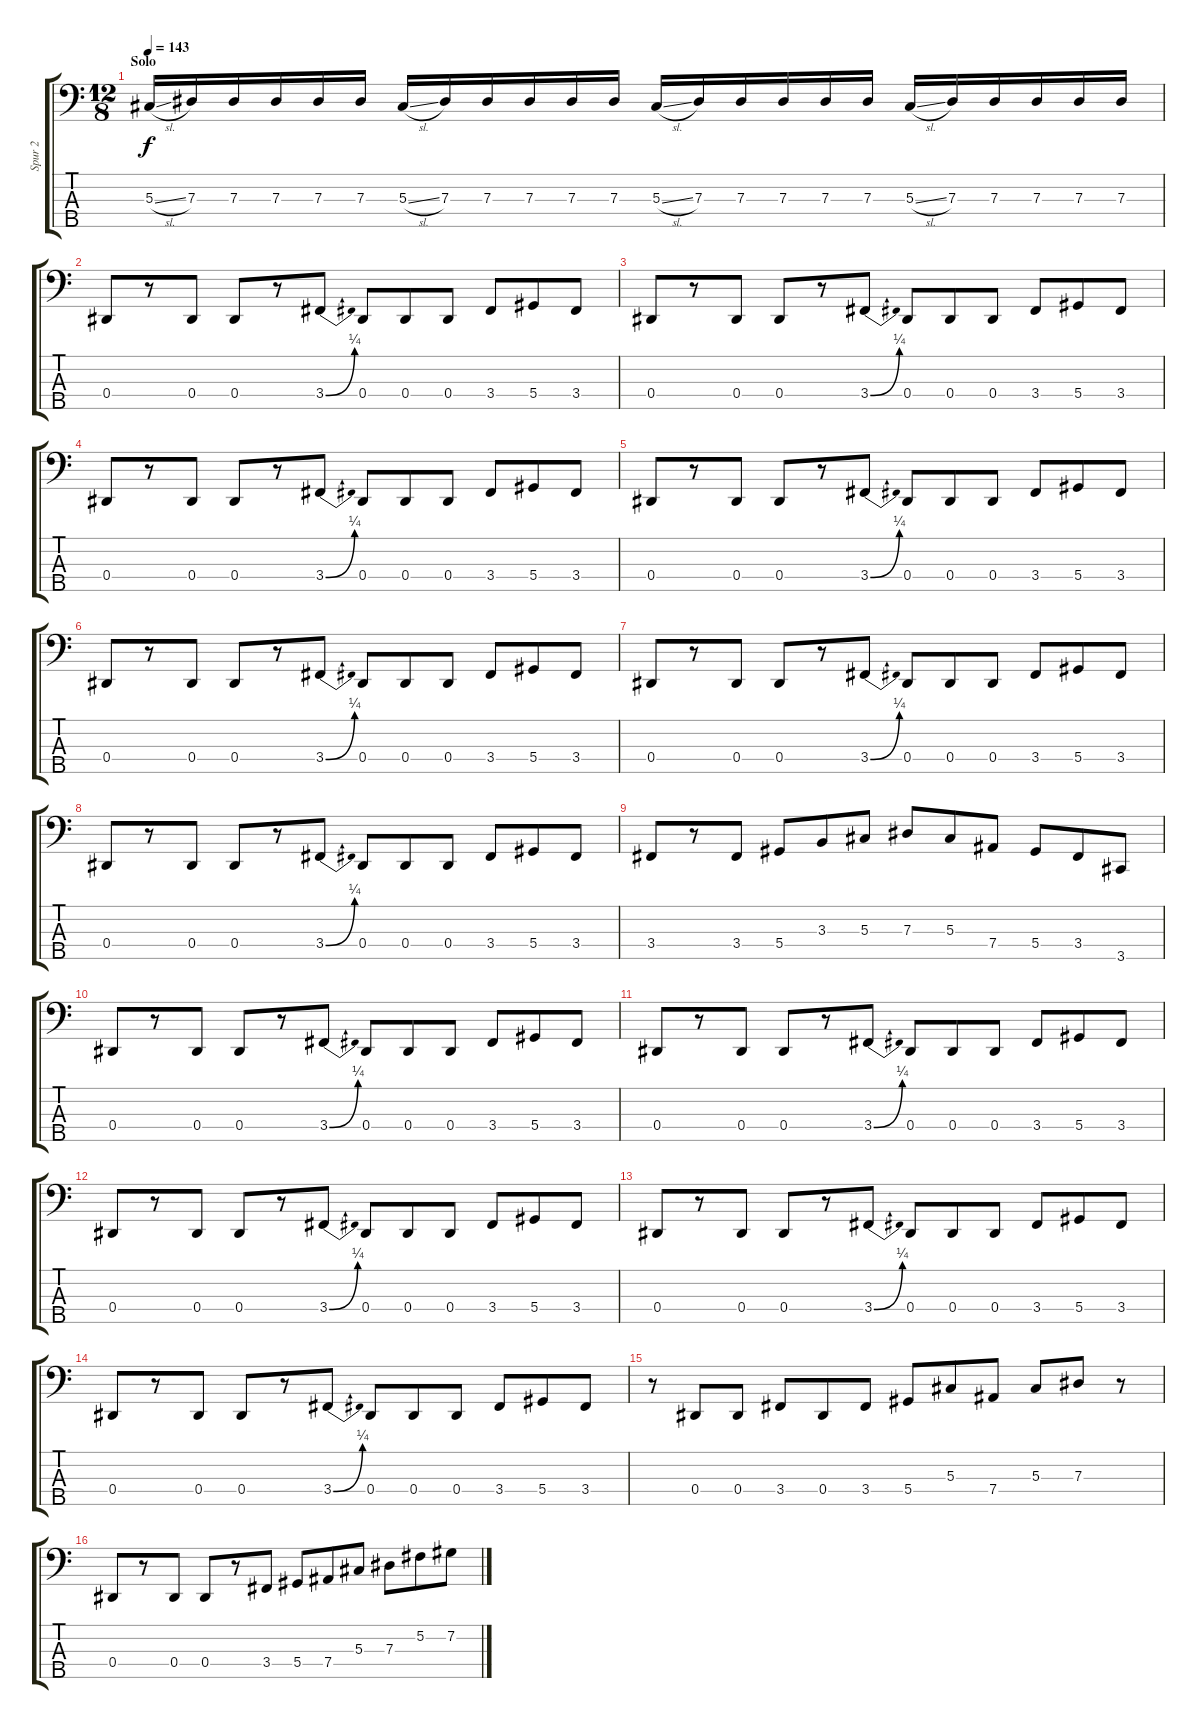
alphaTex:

\track ("Spur 2" "Spur 2") {instrument electricbasspick}
\staff {score tabs}
\tuning (Gb2 Db2 Ab1 Eb1 Bb0) {hide}
\ts (12 8)
\section ("" "Solo")
\tempo 143
\clef f4
\ks c
5.3{sl}.16{dy f} 7.3.16 7.3.16 7.3.16 7.3.16 7.3.16 5.3{sl}.16 7.3.16 7.3.16 7.3.16 7.3.16 7.3.16 5.3{sl}.16 7.3.16 7.3.16 7.3.16 7.3.16 7.3.16 5.3{sl}.16 7.3.16 7.3.16 7.3.16 7.3.16 7.3.16 |
0.4.8 r.8 0.4.8 0.4.8 r.8 3.4{be (bend 0 0 60 1)}.8 0.4.8 0.4.8 0.4.8 3.4.8 5.4.8 3.4.8 |
0.4.8 r.8 0.4.8 0.4.8 r.8 3.4{be (bend 0 0 60 1)}.8 0.4.8 0.4.8 0.4.8 3.4.8 5.4.8 3.4.8 |
0.4.8 r.8 0.4.8 0.4.8 r.8 3.4{be (bend 0 0 60 1)}.8 0.4.8 0.4.8 0.4.8 3.4.8 5.4.8 3.4.8 |
0.4.8 r.8 0.4.8 0.4.8 r.8 3.4{be (bend 0 0 60 1)}.8 0.4.8 0.4.8 0.4.8 3.4.8 5.4.8 3.4.8 |
0.4.8 r.8 0.4.8 0.4.8 r.8 3.4{be (bend 0 0 60 1)}.8 0.4.8 0.4.8 0.4.8 3.4.8 5.4.8 3.4.8 |
0.4.8 r.8 0.4.8 0.4.8 r.8 3.4{be (bend 0 0 60 1)}.8 0.4.8 0.4.8 0.4.8 3.4.8 5.4.8 3.4.8 |
0.4.8 r.8 0.4.8 0.4.8 r.8 3.4{be (bend 0 0 60 1)}.8 0.4.8 0.4.8 0.4.8 3.4.8 5.4.8 3.4.8 |
3.4.8 r.8 3.4.8 5.4.8 3.3.8 5.3.8 7.3.8 5.3.8 7.4.8 5.4.8 3.4.8 3.5.8 |
0.4.8 r.8 0.4.8 0.4.8 r.8 3.4{be (bend 0 0 60 1)}.8 0.4.8 0.4.8 0.4.8 3.4.8 5.4.8 3.4.8 |
0.4.8 r.8 0.4.8 0.4.8 r.8 3.4{be (bend 0 0 60 1)}.8 0.4.8 0.4.8 0.4.8 3.4.8 5.4.8 3.4.8 |
0.4.8 r.8 0.4.8 0.4.8 r.8 3.4{be (bend 0 0 60 1)}.8 0.4.8 0.4.8 0.4.8 3.4.8 5.4.8 3.4.8 |
0.4.8 r.8 0.4.8 0.4.8 r.8 3.4{be (bend 0 0 60 1)}.8 0.4.8 0.4.8 0.4.8 3.4.8 5.4.8 3.4.8 |
0.4.8 r.8 0.4.8 0.4.8 r.8 3.4{be (bend 0 0 60 1)}.8 0.4.8 0.4.8 0.4.8 3.4.8 5.4.8 3.4.8 |
r.8 0.4.8 0.4.8 3.4.8 0.4.8 3.4.8 5.4.8 5.3.8 7.4.8 5.3.8 7.3.8 r.8 |
0.4.8 r.8 0.4.8 0.4.8 r.8 3.4.8 5.4.8 7.4.8 5.3.8 7.3.8 5.2.8 7.2.8
